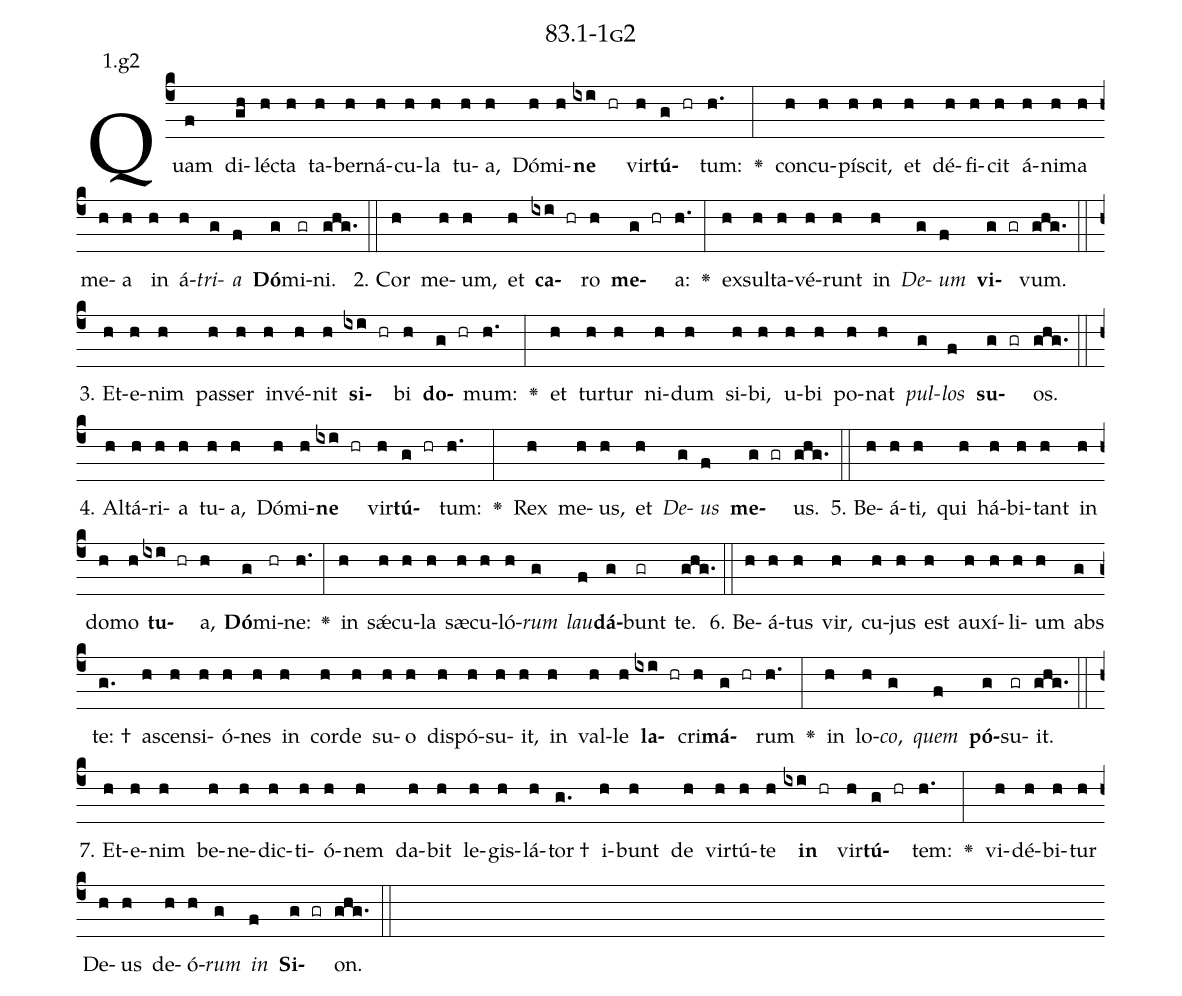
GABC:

name: 83.1-1g2;
annotation: 1.g2;
%%
(c4)Quam(f) di(gh)léc(h)ta(h) ta(h)ber(h)ná(h)cu(h)la(h) tu(h)a,(h) Dó(h)mi(h)<b>ne</b>(ixi hr) vir(h)<b>tú</b>(g hr)tum:(h.) <v>\greheightstar</v>(:) con(h)cu(h)pí(h)scit,(h) et(h) dé(h)fi(h)cit(h) á(h)ni(h)ma(h) me(h)a(h) in(h) á(h)<i>tri</i>(g)<i>a</i>(f) <b>Dó</b>(g)mi(gr)ni.(ghg.) (::)
2. Cor(h) me(h)um,(h) et(h) <b>ca</b>(ixi hr)ro(h) <b>me</b>(g hr)a:(h.) <v>\greheightstar</v>(:) ex(h)sul(h)ta(h)vé(h)runt(h) in(h) <i>De</i>(g)<i>um</i>(f) <b>vi</b>(g gr)vum.(ghg.) (::)
3. Et(h)e(h)nim(h) pas(h)ser(h) in(h)vé(h)nit(h) <b>si</b>(ixi hr)bi(h) <b>do</b>(g hr)mum:(h.) <v>\greheightstar</v>(:) et(h) tur(h)tur(h) ni(h)dum(h) si(h)bi,(h) u(h)bi(h) po(h)nat(h) <i>pul</i>(g)<i>los</i>(f) <b>su</b>(g gr)os.(ghg.) (::)
4. Al(h)tá(h)ri(h)a(h) tu(h)a,(h) Dó(h)mi(h)<b>ne</b>(ixi hr) vir(h)<b>tú</b>(g hr)tum:(h.) <v>\greheightstar</v>(:) Rex(h) me(h)us,(h) et(h) <i>De</i>(g)<i>us</i>(f) <b>me</b>(g gr)us.(ghg.) (::)
5. Be(h)á(h)ti,(h) qui(h) há(h)bi(h)tant(h) in(h) do(h)mo(h) <b>tu</b>(ixi hr)a,(h) <b>Dó</b>(g)mi(hr)ne:(h.) <v>\greheightstar</v>(:) in(h) sǽ(h)cu(h)la(h) sæ(h)cu(h)ló(h)<i>rum</i>(g) <i>lau</i>(f)<b>dá</b>(g)bunt(gr) te.(ghg.) (::)
6. Be(h)á(h)tus(h) vir,(h) cu(h)jus(h) est(h) au(h)xí(h)li(h)um(h) abs(g) te: †(g.) a(h)scen(h)si(h)ó(h)nes(h) in(h) cor(h)de(h) su(h)o(h) dis(h)pó(h)su(h)it,(h) in(h) val(h)le(h) <b>la</b>(ixi hr)cri(h)<b>má</b>(g hr)rum(h.) <v>\greheightstar</v>(:) in(h) lo(h)<i>co</i>,(g) <i>quem</i>(f) <b>pó</b>(g)su(gr)it.(ghg.) (::)
7. Et(h)e(h)nim(h) be(h)ne(h)dic(h)ti(h)ó(h)nem(h) da(h)bit(h) le(h)gis(h)lá(h)tor †(g.) i(h)bunt(h) de(h) vir(h)tú(h)te(h) <b>in</b>(ixi hr) vir(h)<b>tú</b>(g hr)tem:(h.) <v>\greheightstar</v>(:) vi(h)dé(h)bi(h)tur(h) De(h)us(h) de(h)ó(h)<i>rum</i>(g) <i>in</i>(f) <b>Si</b>(g gr)on.(ghg.) (::)
